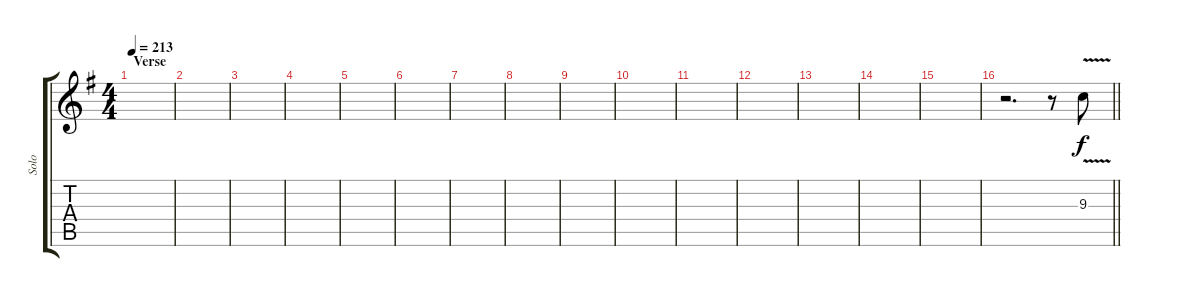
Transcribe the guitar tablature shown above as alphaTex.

\track ("Solo" "Solo") {instrument distortionguitar}
\staff {score tabs}
\tuning (C4 G3 Eb3 Bb2 F2 C2) {hide}
\ts (4 4)
\section ("" "Verse")
\tempo 213
\clef g2
\ks eminor
|
|
|
|
|
|
|
|
|
|
|
|
|
|
|
\barLineRight lightlight
r.2{d balance 4} r.8 9.3{v}.8
